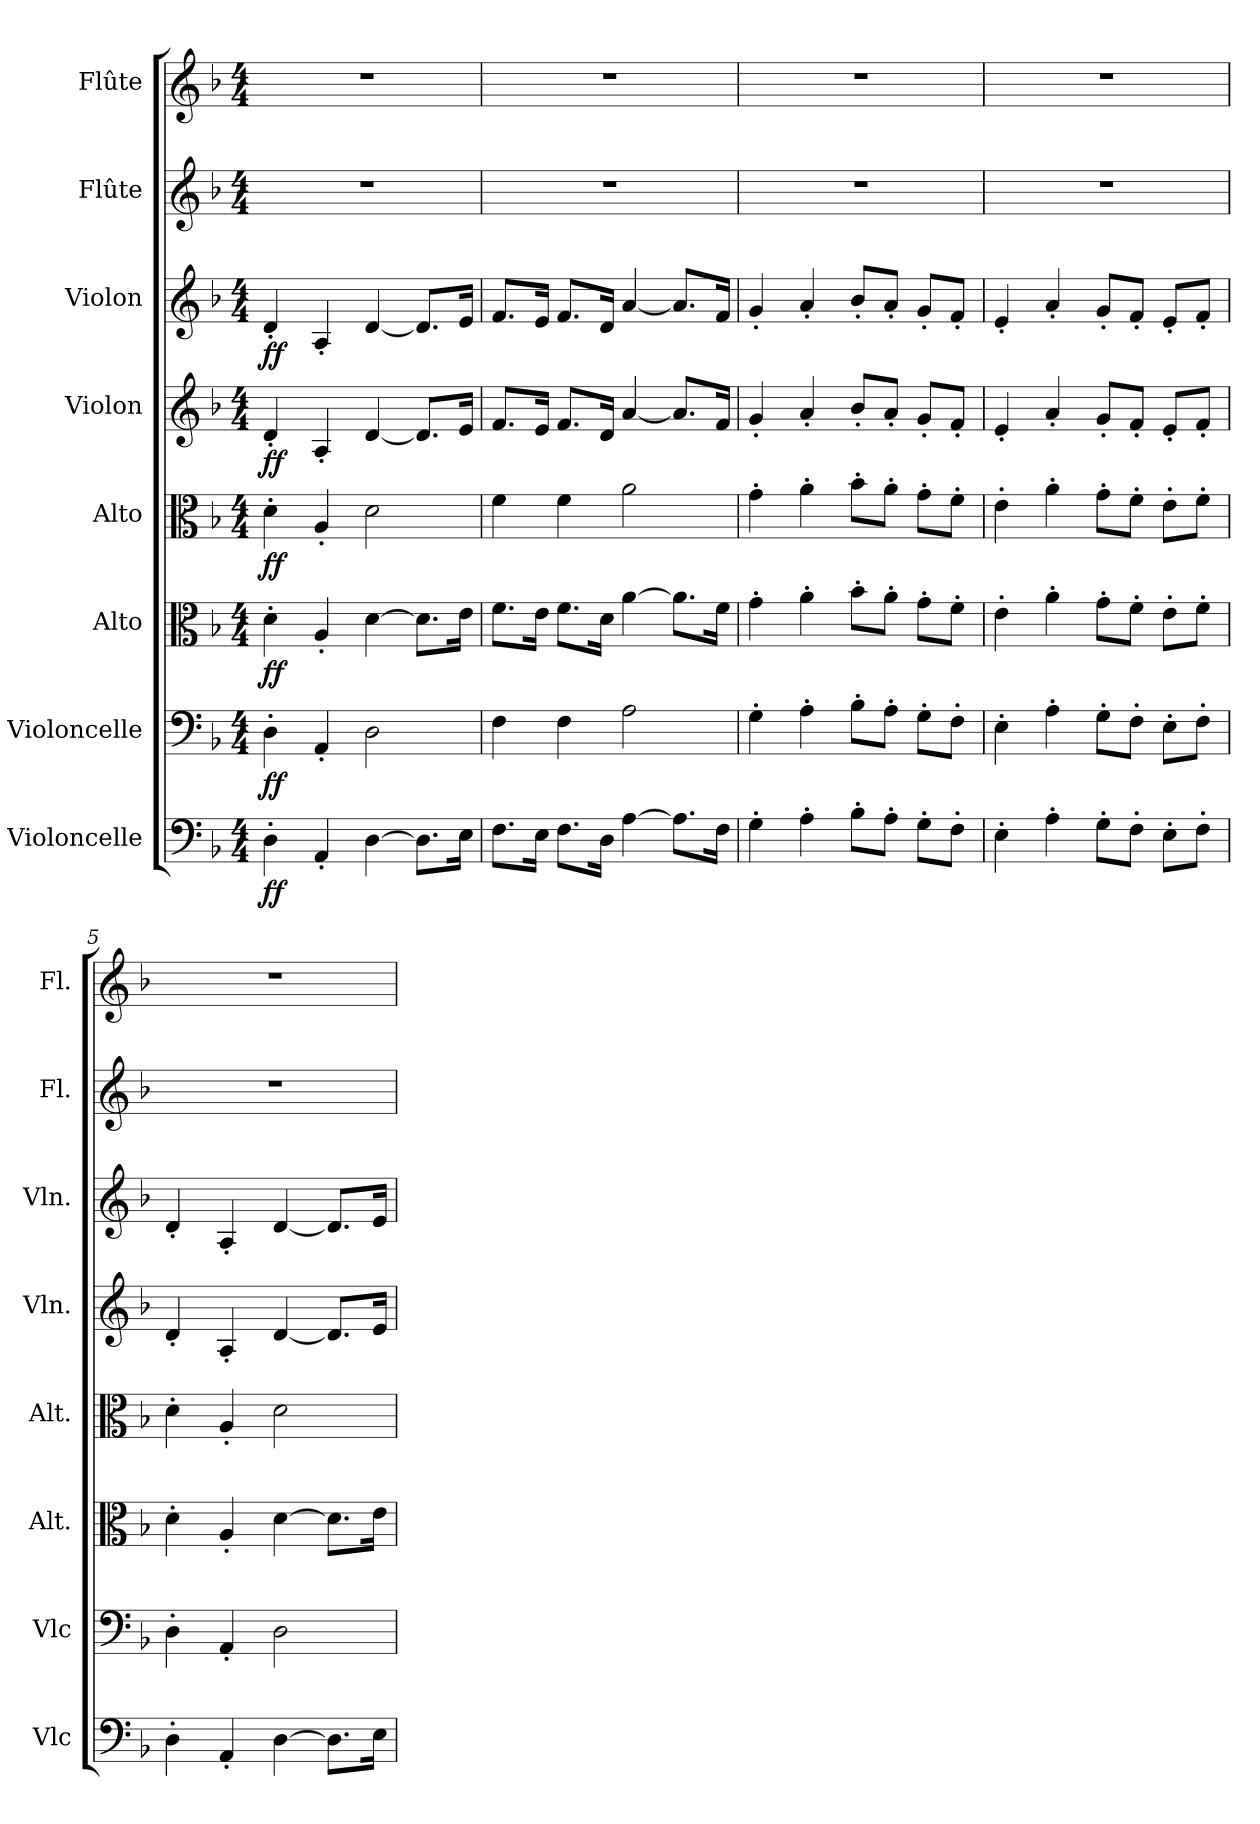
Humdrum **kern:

**kern	**dynam	**kern	**dynam	**kern	**dynam	**kern	**dynam	**kern	**dynam	**kern	**dynam	**kern	**kern
*part8	*part8	*part7	*part7	*part6	*part6	*part5	*part5	*part4	*part4	*part3	*part3	*part2	*part1
*staff8	*staff8	*staff7	*staff7	*staff6	*staff6	*staff5	*staff5	*staff4	*staff4	*staff3	*staff3	*staff2	*staff1
*I"Violoncelle	*	*I"Violoncelle	*	*I"Alto	*	*I"Alto	*	*I"Violon	*	*I"Violon	*	*I"Flûte	*I"Flûte
*I'Vlc	*	*I'Vlc	*	*I'Alt.	*	*I'Alt.	*	*I'Vln.	*	*I'Vln.	*	*I'Fl.	*I'Fl.
*clefF4	*	*clefF4	*	*clefC3	*	*clefC3	*	*clefG2	*	*clefG2	*	*clefG2	*clefG2
*k[b-]	*	*k[b-]	*	*k[b-]	*	*k[b-]	*	*k[b-]	*	*k[b-]	*	*k[b-]	*k[b-]
*M4/4	*	*M4/4	*	*M4/4	*	*M4/4	*	*M4/4	*	*M4/4	*	*M4/4	*M4/4
=1	=1	=1	=1	=1	=1	=1	=1	=1	=1	=1	=1	=1	=1
!	!LO:DY:b	!	!LO:DY:b	!	!LO:DY:b	!	!LO:DY:b	!	!LO:DY:b	!	!LO:DY:b	!	!
4D'\	ff	4D'\	ff	4d'\	ff	4d'\	ff	4d'/	ff	4d'/	ff	1r	1r
4AA'/	.	4AA'/	.	4A'/	.	4A'/	.	4A'/	.	4A'/	.	.	.
[4D\	.	2D\	.	[4d\	.	2d\	.	[4d/	.	[4d/	.	.	.
8.D\L]	.	.	.	8.d\L]	.	.	.	8.d/L]	.	8.d/L]	.	.	.
16E\Jk	.	.	.	16e\Jk	.	.	.	16e/Jk	.	16e/Jk	.	.	.
=2	=2	=2	=2	=2	=2	=2	=2	=2	=2	=2	=2	=2	=2
8.F\L	.	4F\	.	8.f\L	.	4f\	.	8.f/L	.	8.f/L	.	1r	1r
16E\Jk	.	.	.	16e\Jk	.	.	.	16e/Jk	.	16e/Jk	.	.	.
8.F\L	.	4F\	.	8.f\L	.	4f\	.	8.f/L	.	8.f/L	.	.	.
16D\Jk	.	.	.	16d\Jk	.	.	.	16d/Jk	.	16d/Jk	.	.	.
[4A\	.	2A\	.	[4a\	.	2a\	.	[4a/	.	[4a/	.	.	.
8.A\L]	.	.	.	8.a\L]	.	.	.	8.a/L]	.	8.a/L]	.	.	.
16F\Jk	.	.	.	16f\Jk	.	.	.	16f/Jk	.	16f/Jk	.	.	.
=3	=3	=3	=3	=3	=3	=3	=3	=3	=3	=3	=3	=3	=3
4G'\	.	4G'\	.	4g'\	.	4g'\	.	4g'/	.	4g'/	.	1r	1r
4A'\	.	4A'\	.	4a'\	.	4a'\	.	4a'/	.	4a'/	.	.	.
8B-'\L	.	8B-'\L	.	8b-'\L	.	8b-'\L	.	8b-'/L	.	8b-'/L	.	.	.
8A'\J	.	8A'\J	.	8a'\J	.	8a'\J	.	8a'/J	.	8a'/J	.	.	.
8G'\L	.	8G'\L	.	8g'\L	.	8g'\L	.	8g'/L	.	8g'/L	.	.	.
8F'\J	.	8F'\J	.	8f'\J	.	8f'\J	.	8f'/J	.	8f'/J	.	.	.
=4	=4	=4	=4	=4	=4	=4	=4	=4	=4	=4	=4	=4	=4
4E'\	.	4E'\	.	4e'\	.	4e'\	.	4e'/	.	4e'/	.	1r	1r
4A'\	.	4A'\	.	4a'\	.	4a'\	.	4a'/	.	4a'/	.	.	.
8G'\L	.	8G'\L	.	8g'\L	.	8g'\L	.	8g'/L	.	8g'/L	.	.	.
8F'\J	.	8F'\J	.	8f'\J	.	8f'\J	.	8f'/J	.	8f'/J	.	.	.
8E'\L	.	8E'\L	.	8e'\L	.	8e'\L	.	8e'/L	.	8e'/L	.	.	.
8F'\J	.	8F'\J	.	8f'\J	.	8f'\J	.	8f'/J	.	8f'/J	.	.	.
=5	=5	=5	=5	=5	=5	=5	=5	=5	=5	=5	=5	=5	=5
4D'\	.	4D'\	.	4d'\	.	4d'\	.	4d'/	.	4d'/	.	1r	1r
4AA'/	.	4AA'/	.	4A'/	.	4A'/	.	4A'/	.	4A'/	.	.	.
[4D\	.	2D\	.	[4d\	.	2d\	.	[4d/	.	[4d/	.	.	.
8.D\L]	.	.	.	8.d\L]	.	.	.	8.d/L]	.	8.d/L]	.	.	.
16E\Jk	.	.	.	16e\Jk	.	.	.	16e/Jk	.	16e/Jk	.	.	.
=	=	=	=	=	=	=	=	=	=	=	=	=	=
*-	*-	*-	*-	*-	*-	*-	*-	*-	*-	*-	*-	*-	*-
